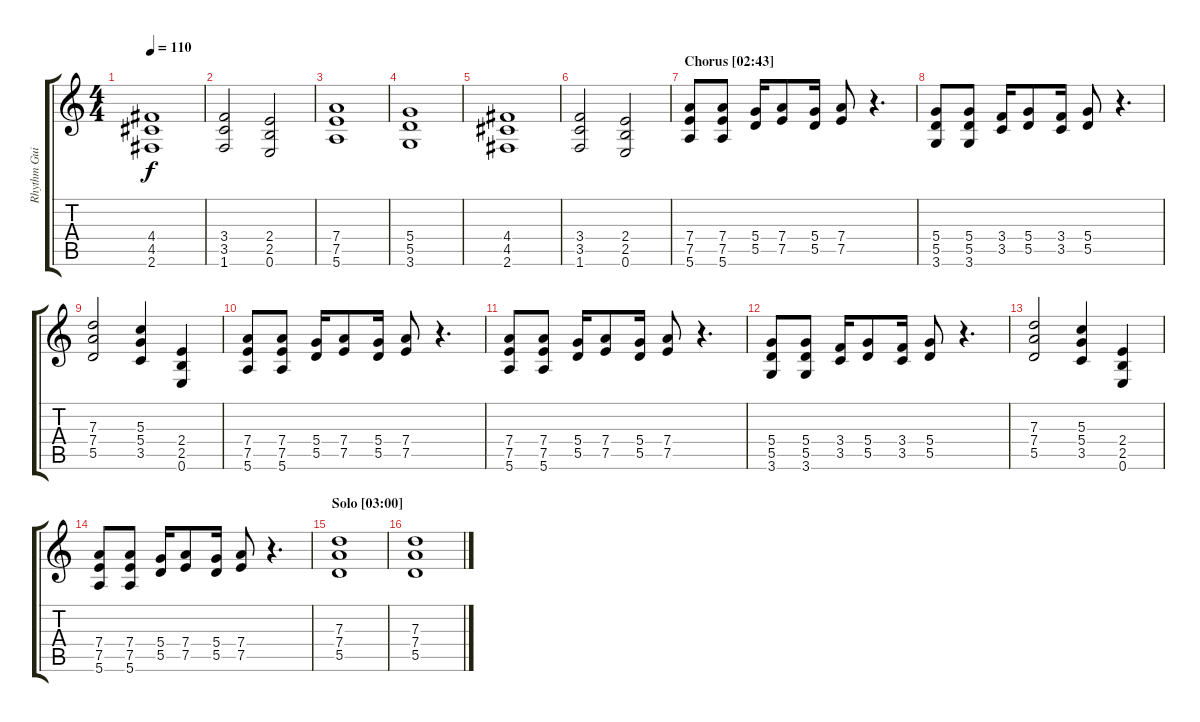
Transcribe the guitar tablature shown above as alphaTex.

\track ("Rhythm Guitar" "Rhythm Gui") {instrument acousticguitarsteel}
\staff {score tabs}
\tuning (E4 B3 G3 D3 A2 E2) {hide}
\ts (4 4)
\tempo 110
\clef g2
\ks c
(4.4 4.5 2.6).1{dy f} |
(3.4 3.5 1.6).2 (2.4 2.5 0.6).2 |
(7.4 7.5 5.6).1 |
(5.4 5.5 3.6).1 |
(4.4 4.5 2.6).1 |
(3.4 3.5 1.6).2 (2.4 2.5 0.6).2 |
\section ("" "Chorus [02:43]")
(7.4 7.5 5.6).8{volume 13} (7.4 7.5 5.6).8 (5.4 5.5).16 (7.4 7.5).8 (5.4 5.5).16 (7.4 7.5).8 r.4{d} |
(5.4 5.5 3.6).8 (5.4 5.5 3.6).8 (3.4 3.5).16 (5.4 5.5).8 (3.4 3.5).16 (5.4 5.5).8 r.4{d} |
(7.3 7.4 5.5).2 (5.3 5.4 3.5).4 (2.4 2.5 0.6).4 |
(7.4 7.5 5.6).8 (7.4 7.5 5.6).8 (5.4 5.5).16 (7.4 7.5).8 (5.4 5.5).16 (7.4 7.5).8 r.4{d} |
(7.4 7.5 5.6).8 (7.4 7.5 5.6).8 (5.4 5.5).16 (7.4 7.5).8 (5.4 5.5).16 (7.4 7.5).8 r.4{d} |
(5.4 5.5 3.6).8 (5.4 5.5 3.6).8 (3.4 3.5).16 (5.4 5.5).8 (3.4 3.5).16 (5.4 5.5).8 r.4{d} |
(7.3 7.4 5.5).2 (5.3 5.4 3.5).4 (2.4 2.5 0.6).4 |
(7.4 7.5 5.6).8 (7.4 7.5 5.6).8 (5.4 5.5).16 (7.4 7.5).8 (5.4 5.5).16 (7.4 7.5).8 r.4{d} |
\section ("" "Solo [03:00]")
(7.3 7.4 5.5).1{volume 11} |
(7.3 7.4 5.5).1
